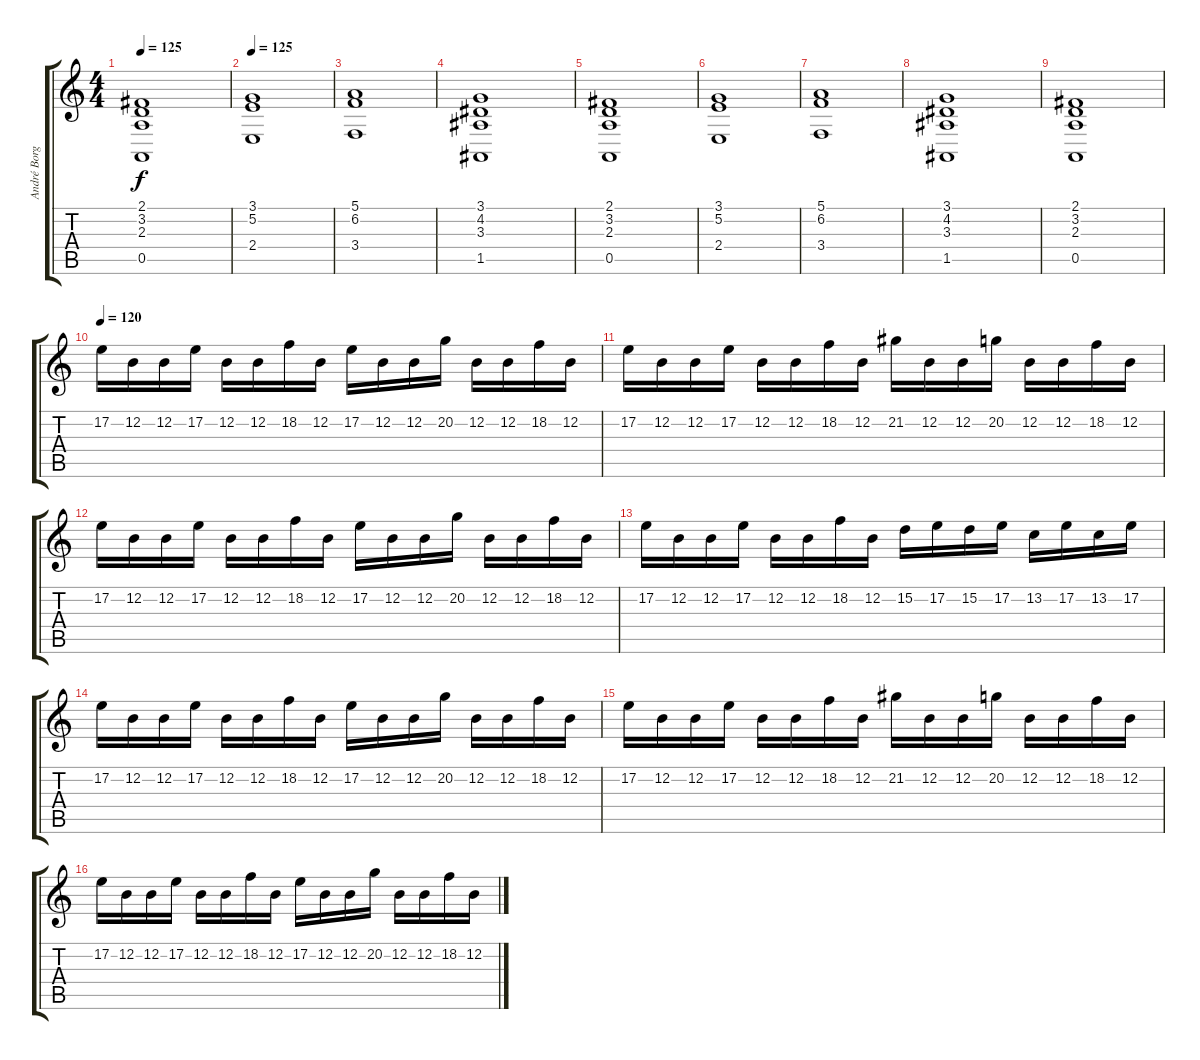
\track ("André Borgman" "André Borg") {instrument stringensemble1}
\staff {score tabs}
\tuning (E4 B3 G3 D3 A2 E2) {hide}
\ts (4 4)
\tempo 125
\clef g2
\ks c
(2.1 3.2 2.3 0.5).1{dy f} |
\tempo 125
(3.1 5.2 2.4).1 |
(5.1 6.2 3.4).1 |
(3.1 4.2 3.3 1.5).1 |
(2.1 3.2 2.3 0.5).1 |
(3.1 5.2 2.4).1 |
(5.1 6.2 3.4).1 |
(3.1 4.2 3.3 1.5).1 |
(2.1 3.2 2.3 0.5).1 |
\tempo 120
17.2.16 12.2.16 12.2.16 17.2.16 12.2.16 12.2.16 18.2.16 12.2.16 17.2.16 12.2.16 12.2.16 20.2.16 12.2.16 12.2.16 18.2.16 12.2.16 |
17.2.16 12.2.16 12.2.16 17.2.16 12.2.16 12.2.16 18.2.16 12.2.16 21.2.16 12.2.16 12.2.16 20.2.16 12.2.16 12.2.16 18.2.16 12.2.16 |
17.2.16 12.2.16 12.2.16 17.2.16 12.2.16 12.2.16 18.2.16 12.2.16 17.2.16 12.2.16 12.2.16 20.2.16 12.2.16 12.2.16 18.2.16 12.2.16 |
17.2.16 12.2.16 12.2.16 17.2.16 12.2.16 12.2.16 18.2.16 12.2.16 15.2.16 17.2.16 15.2.16 17.2.16 13.2.16 17.2.16 13.2.16 17.2.16 |
17.2.16 12.2.16 12.2.16 17.2.16 12.2.16 12.2.16 18.2.16 12.2.16 17.2.16 12.2.16 12.2.16 20.2.16 12.2.16 12.2.16 18.2.16 12.2.16 |
17.2.16 12.2.16 12.2.16 17.2.16 12.2.16 12.2.16 18.2.16 12.2.16 21.2.16 12.2.16 12.2.16 20.2.16 12.2.16 12.2.16 18.2.16 12.2.16 |
17.2.16 12.2.16 12.2.16 17.2.16 12.2.16 12.2.16 18.2.16 12.2.16 17.2.16 12.2.16 12.2.16 20.2.16 12.2.16 12.2.16 18.2.16 12.2.16
